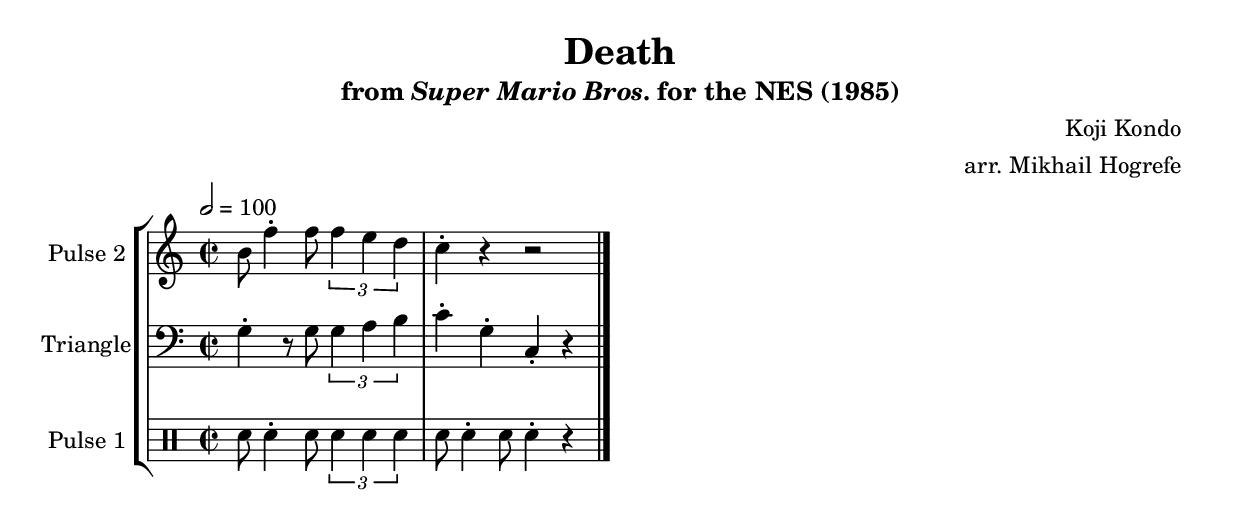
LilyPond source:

\version "2.20.0"

\book {
    \header {
        title = "Death"
        subtitle = \markup { "from" {\italic "Super Mario Bros."} "for the NES (1985)" }
        composer = "Koji Kondo"
        arranger = "arr. Mikhail Hogrefe"
    }

    \score {
        {
            \new StaffGroup <<
                \new Staff \relative c'' {
                    \set Staff.instrumentName = "Pulse 2"
                    \set Staff.shortInstrumentName = "P.2"
\key c \major
b8 f'4-. f8 \tuplet 3/2 { f4 e d } |
c4-. r r2 |
                }

                \new Staff \relative c' {
                    \set Staff.instrumentName = "Triangle"
                    \set Staff.shortInstrumentName = "T."
\clef bass
\key c \major
g4-. r8 g \tuplet 3/2 { g4 a b } |
c4-. g-. c,-. r |
                }

                \new DrumStaff {
                    \drummode {
                        \set Staff.instrumentName="Pulse 1"
                        \set Staff.shortInstrumentName="P.1"
\tempo 2 = 100
\time 2/2
sn8 sn4-. sn8 \tuplet 3/2 { sn4 sn sn } |
sn8 sn4-. sn8 sn4-. r |
\bar "|."
                    }
                }
            >>
        }
        \layout {
            \context {
                \Staff
                \RemoveEmptyStaves
            }
            \context {
                \DrumStaff
                \RemoveEmptyStaves
            }
        }
    }
}
